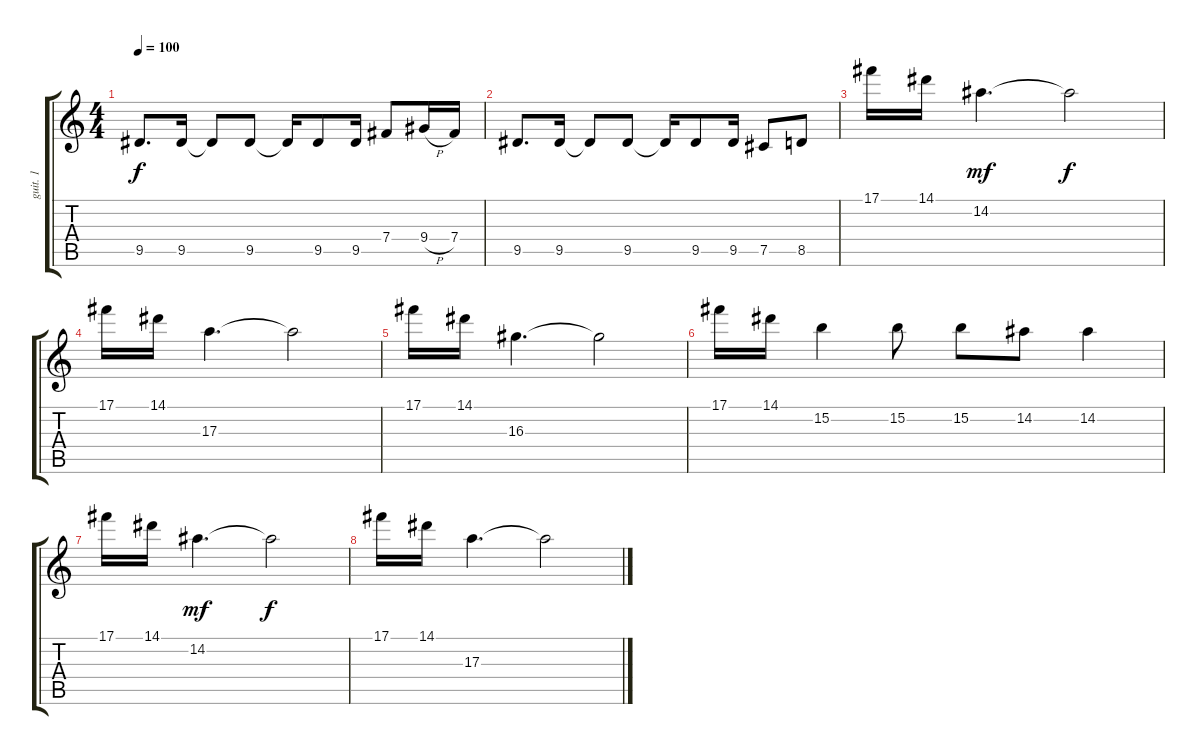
\track ("guit. 1" "guit. 1") {instrument overdrivenguitar}
\staff {score tabs}
\tuning (Db4 Ab3 E3 B2 Gb2 Db2) {hide}
\ts (4 4)
\tempo 100
\clef g2
\ks c
9.5.8{d dy f} 9.5.16 9.5{t}.8 9.5.8 9.5{t}.16 9.5.8 9.5.16 7.4.8 9.4{h}.16 7.4.16 |
9.5.8{d} 9.5.16 9.5{t}.8 9.5.8 9.5{t}.16 9.5.8 9.5.16 7.5.8 8.5.8 |
17.1.16{instrument overdrivenguitar} 14.1.16 14.2.4{d dy mf} 14.2{t}.2{dy f} |
17.1.16 14.1.16 17.3.4{d} 17.3{t}.2 |
17.1.16 14.1.16 16.3.4{d} 16.3{t}.2 |
17.1.16 14.1.16 15.2.4 15.2.8 15.2.8 14.2.8 14.2.4 |
17.1.16{instrument overdrivenguitar} 14.1.16 14.2.4{d dy mf} 14.2{t}.2{dy f} |
17.1.16 14.1.16 17.3.4{d} 17.3{t}.2
